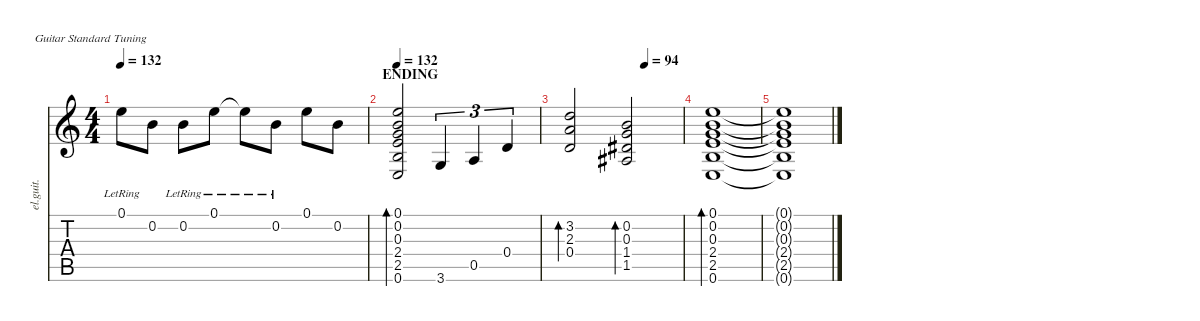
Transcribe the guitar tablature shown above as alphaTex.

\defaultSystemsLayout 4
\hideDynamics
\bracketExtendMode nobrackets
\otherSystemsTrackNameOrientation horizontal
\track ("Gtr.2" "el.guit.") {instrument electricguitarclean}
\staff {score tabs}
\tuning (E4 B3 G3 D3 A2 E2)
\ts (4 4)
\tempo 132
\clef g2
\ks c
0.1{lr t}.8{dy f beam Down} 0.2.8{dy mf beam Down} 0.2{lr}.8{dy f beam Down} 0.1{lr}.8{dy fff beam Down} 0.1{lr t}.8{dy f beam Down} 0.2{lr}.8{dy mp beam Down} 0.1.8{dy fff beam Down} 0.2.8{dy ff beam Down} |
\section ("" "ENDING")
\tempo 132
(0.1 0.2 0.3 2.4 2.5 0.6).2{bd 60 dy mf beam Up} 3.6.4{tu (3 2) dy fff beam Up} 0.5.4{tu (3 2) dy f beam Up} 0.4.4{tu (3 2) dy ff beam Up} |
\tempo (94 0.666667)
(3.2 2.3 0.4).2{bd 60 dy f beam Up} (0.2 0.3 1.4{acc #} 1.5{acc #}).2{bd 30 beam Up} |
(0.1 0.2 0.3 2.4 2.5 0.6).1{bd 240 dy mf beam Up} |
(0.1{t} 0.2{t} 0.3{t} 2.4{t} 2.5{t} 0.6{t}).1{dy f beam Up}
